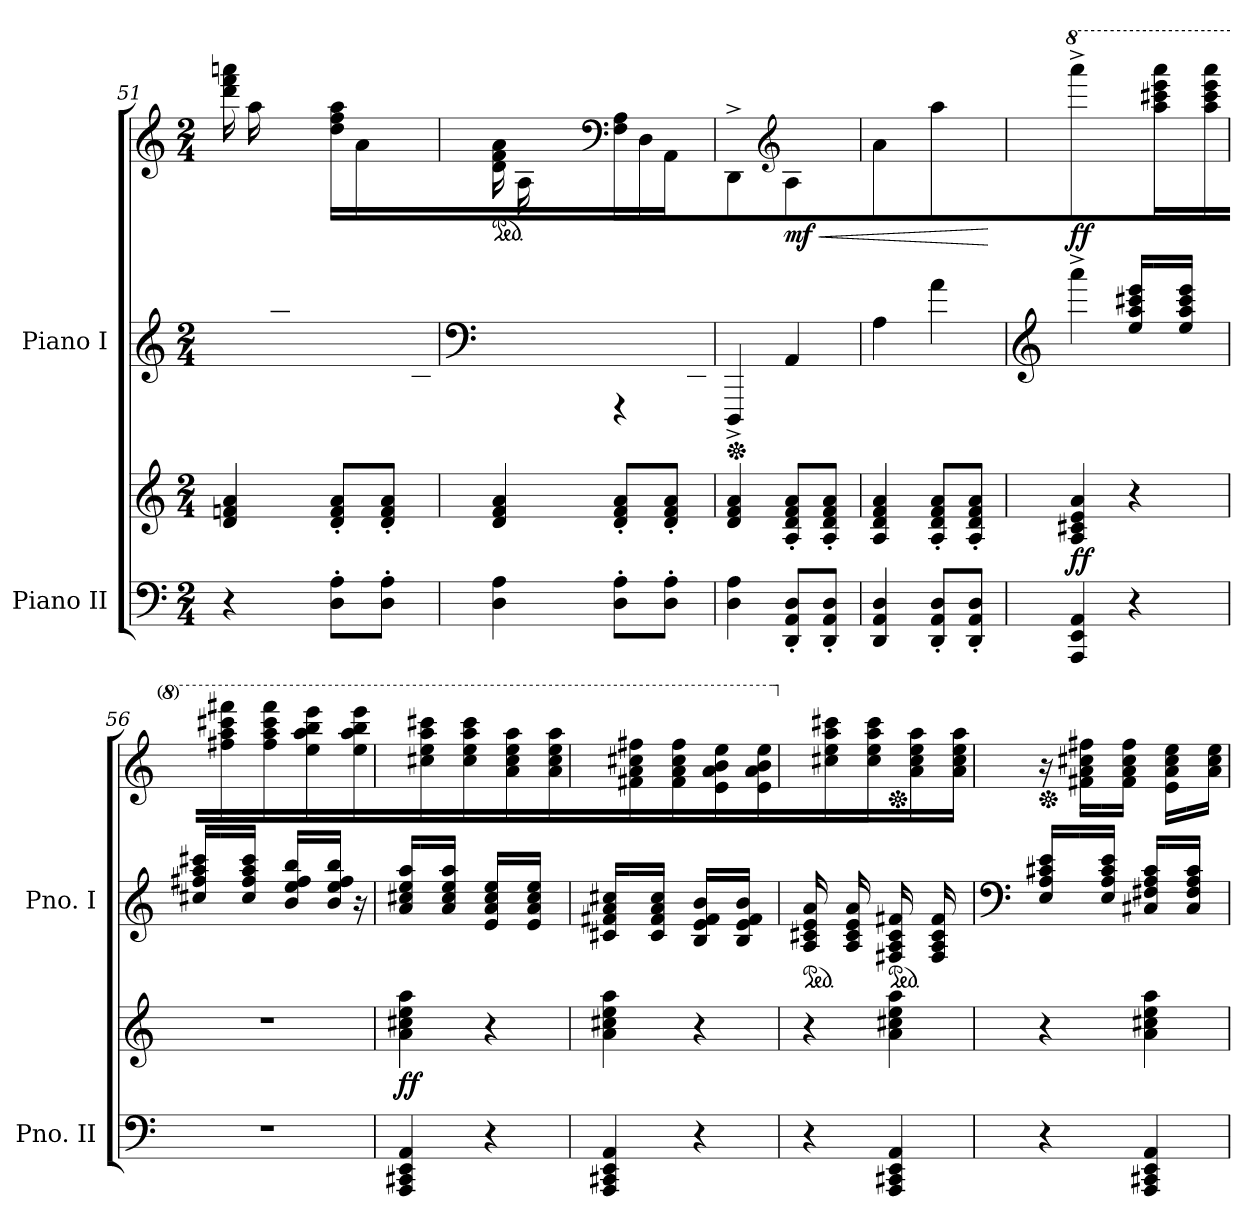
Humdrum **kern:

**kern	**kern	**dynam	**kern	**kern	**dynam
*part2	*part2	*part2	*part1	*part1	*part1
*staff4	*staff3	*staff3/4	*staff2	*staff1	*staff1/2
*I"Piano II	*	*	*I"Piano I	*	*
*I'Pno. II	*	*	*I'Pno. I	*	*
*clefF4	*clefG2	*	*clefG2	*clefG2	*
*k[]	*k[]	*	*k[]	*k[]	*
*M2/4	*M2/4	*	*M2/4	*M2/4	*
=51	=51	=51	=51	=51	=51
*	*	*	*^	*	*
4r	4d/ 4fn/ 4a/	.	8ryy	2ryy	16ddd\ 16fff\ 16aaan\LL	.
.	.	.	.	.	16aa\	.
.	.	.	16dd/ 16ff/ 16bb-X/	.	8ryy	.
.	.	.	16b-X/JJ	.	.	.
8D\' 8A\'L	8d/' 8f/' 8a/'L	.	8ryy	.	16dd\ 16ff\ 16aa\LL	.
.	.	.	.	.	16a\	.
8D\' 8A\'J	8d/' 8f/' 8a/'J	.	16d/ 16f/ 16b-X/	.	8ryy	.
.	.	.	16B-X/JJ	.	.	.
=52	=52	=52	=52	=52	=52	=52
*	*	*	*clefF4	*	*	*
*	*	*	*	*	*^	*
*	*	*	*	*	*ped	*	*
4D\ 4A\	4d/ 4f/ 4a/	.	4..ryy	8ryy	4rffyy	16d\ 16f\ 16a\LL	.
.	.	.	.	.	.	16A\	.
.	.	.	.	16D/ 16F/ 16B-X/	.	16ryy	.
.	.	.	.	16BB-X/JJ	.	4ryy	.
*	*	*	*	*	*clefF4	*	*
8D\' 8A\'L	8d/' 8f/' 8a/'L	.	.	4r	16F\ 16A\LL	.	.
.	.	.	.	.	16D\	.	.
8D\' 8A\'J	8d/' 8f/' 8a/'J	.	.	.	16AA\	.	.
.	.	.	16DD/JJ	.	16ryy	16ryy	.
*	*	*	*v	*v	*	*	*
*	*	*	*	*v	*v	*
=53	=53	=53	=53	=53	=53
*	*	*	*Xped	*	*
4D\ 4A\	4d/ 4f/ 4a/	.	4DDD^/	4DD^/	.
*	*	*	*	*clefG2	*
!	!	!	!	!	!LO:HP:b
!	!	!	!	!	!LO:DY:n=1:b
8DD/' 8AA/' 8D/'L	8A/' 8d/' 8f/' 8a/'L	.	4AA/	4A/	< mf
8DD/' 8AA/' 8D/'J	8A/' 8d/' 8f/' 8a/'J	.	.	.	.
=54	=54	=54	=54	=54	=54
4DD/ 4AA/ 4D/	4A/ 4d/ 4f/ 4a/	.	4A\	4a/	.
8DD/' 8AA/' 8D/'L	8A/' 8d/' 8f/' 8a/'L	.	4a\	4aa\	.
8DD/' 8AA/' 8D/'J	8A/' 8d/' 8f/' 8a/'J	.	.	.	.
.	.	.	.	.	[
!!LO:LB:g=z
=55	=55	=55	=55	=55	=55
*	*	*	*clefG2	*	*
*	*	*	*	*8va	*
!	!	!LO:DY:b	!	!	!LO:DY:b
4AAA/ 4EE/ 4AA/	4A/ 4c#X/ 4e/ 4a/	ff	4aaa^\	4aaaa^\	ff
4r	4r	.	16ee/ 16aa/ 16ccc#X/ 16eee/LL	16ryy	.
.	.	.	16ryy	16aaa\ 16cccc#X\ 16eeee\ 16aaaa\LL	.
.	.	.	16ee/ 16aa/ 16ccc#/ 16eee/JJ	16ryy	.
.	.	.	16ryy	16aaa\ 16cccc#\ 16eeee\ 16aaaa\JJ	.
=56	=56	=56	=56	=56	=56
2r	2r	.	16cc#X/ 16ff#X/ 16aa/ 16ccc#X/LL	16ryy	.
.	.	.	16ryy	16fff#X\ 16aaa\ 16cccc#X\ 16ffff#X\LL	.
.	.	.	16cc#/ 16ff#/ 16aa/ 16ccc#/JJ	16ryy	.
.	.	.	16ryy	16fff#\ 16aaa\ 16cccc#\ 16ffff#\JJ	.
.	.	.	16b/ 16ee/ 16ff#/ 16bb/LL	16ryy	.
.	.	.	16ryy	16eee\ 16aaa\ 16bbb\ 16eeee\LL	.
.	.	.	16b/ 16ee/ 16ff#/ 16bb/JJ	16ryy	.
.	.	.	16r	16eee\ 16aaa\ 16bbb\ 16eeee\JJ	.
=57	=57	=57	=57	=57	=57
!	!	!LO:DY:b	!	!	!
4AAA/ 4CC#X/ 4EE/ 4AA/	4a\ 4cc#X\ 4ee\ 4aa\	ff	16a/ 16cc#X/ 16ee/ 16aa/LL	16ryy	.
.	.	.	16ryy	16ccc#X\ 16eee\ 16aaa\ 16cccc#X\LL	.
.	.	.	16a/ 16cc#/ 16ee/ 16aa/JJ	16ryy	.
.	.	.	16ryy	16ccc#\ 16eee\ 16aaa\ 16cccc#\JJ	.
4r	4r	.	16e/ 16a/ 16cc#/ 16ee/LL	16ryy	.
.	.	.	16ryy	16aa\ 16ccc#\ 16eee\ 16aaa\LL	.
.	.	.	16e/ 16a/ 16cc#/ 16ee/JJ	16ryy	.
.	.	.	16ryy	16aa\ 16ccc#\ 16eee\ 16aaa\JJ	.
=58	=58	=58	=58	=58	=58
4AAA/ 4CC#X/ 4EE/ 4AA/	4a\ 4cc#X\ 4ee\ 4aa\	.	16c#X/ 16f#X/ 16a/ 16cc#X/LL	16ryy	.
.	.	.	16ryy	16ff#X\ 16aa\ 16ccc#X\ 16fff#X\LL	.
.	.	.	16c#/ 16f#/ 16a/ 16cc#/JJ	16ryy	.
.	.	.	16ryy	16ff#\ 16aa\ 16ccc#\ 16fff#\JJ	.
4r	4r	.	16B/ 16e/ 16f#/ 16b/LL	16ryy	.
.	.	.	16ryy	16ee\ 16aa\ 16bb\ 16eee\LL	.
.	.	.	16B/ 16e/ 16f#/ 16b/JJ	16ryy	.
.	.	.	16ryy	16ee\ 16aa\ 16bb\ 16eee\JJ	.
=59	=59	=59	=59	=59	=59
*	*	*	*ped	*	*
*	*	*	*^	*	*
*	*	*	*	*	*X8va	*
4r	4r	.	16A/ 16c#X/ 16e/ 16a/LL	2rcccyy	16ryy	.
.	.	.	16ryy	.	16cc#X\ 16ee\ 16aa\ 16ccc#X\	.
.	.	.	16A/ 16c#/ 16e/ 16a/	.	16ryy	.
.	.	.	16ryy	.	16cc#\ 16ee\ 16aa\ 16ccc#\JJ	.
*	*	*	*ped	*	*	*
*	*	*	*	*	*Xped	*
4AAA/ 4CC#X/ 4EE/ 4AA/	4a\ 4cc#X\ 4ee\ 4aa\	.	16F#X/ 16A/ 16c#/ 16f#X/LL	.	16ryy	.
.	.	.	16ryy	.	16a\ 16cc#\ 16ee\ 16aa\	.
.	.	.	16F#/ 16A/ 16c#/ 16f#/	.	16ryy	.
.	.	.	16ryy	.	16a\ 16cc#\ 16ee\ 16aa\JJ	.
*	*	*	*v	*v	*	*
!!LO:LB:g=z
=60	=60	=60	=60	=60	=60
*	*	*	*clefF4	*	*
*	*	*	*	*Xped	*
4r	4r	.	16E/ 16A/ 16c#X/ 16e/LL	16r	.
.	.	.	16ryy	16f#X\ 16a\ 16cc#X\ 16ff#X\LL	.
.	.	.	16E/ 16A/ 16c#/ 16e/JJ	16ryy	.
.	.	.	16ryy	16f#\ 16a\ 16cc#\ 16ff#\JJ	.
4AAA/ 4CC#X/ 4EE/ 4AA/	4a\ 4cc#X\ 4ee\ 4aa\	.	16C#X/ 16F#X/ 16A/ 16c#/LL	16ryy	.
.	.	.	16ryy	16e\ 16a\ 16cc#\ 16ee\LL	.
.	.	.	16C#/ 16F#/ 16A/ 16c#/JJ	16ryy	.
.	.	.	16ryy	16a\ 16cc#\ 16ee\JJ	.
=	=	=	=	=	=
*-	*-	*-	*-	*-	*-
